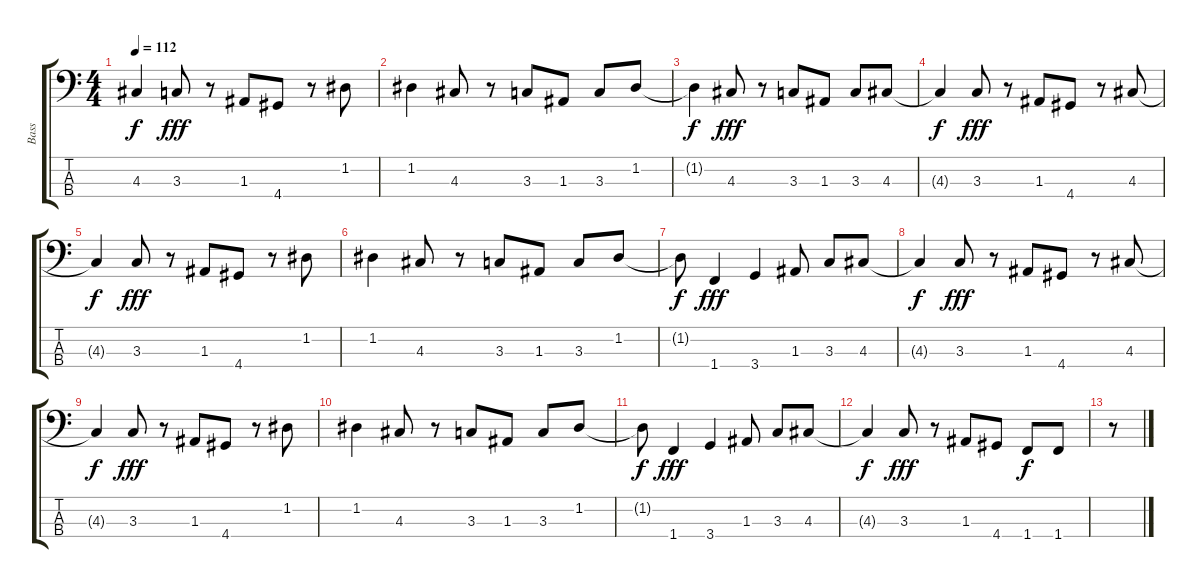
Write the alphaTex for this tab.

\track ("Bass" "Bass") {instrument electricbasspick}
\staff {score tabs}
\tuning (G2 D2 A1 E1) {hide}
\ts (4 4)
\tempo 112
\clef f4
\ks c
4.3{t}.4{dy f} 3.3.8{dy fff} r.8 1.3.8 4.4.8 r.8 1.2.8 |
1.2.4 4.3.8 r.8 3.3.8 1.3.8 3.3.8 1.2.8 |
1.2{t}.4{dy f} 4.3.8{dy fff} r.8 3.3.8 1.3.8 3.3.8 4.3.8 |
4.3{t}.4{dy f} 3.3.8{dy fff} r.8 1.3.8 4.4.8 r.8 4.3.8 |
4.3{t}.4{dy f} 3.3.8{dy fff} r.8 1.3.8 4.4.8 r.8 1.2.8 |
1.2.4 4.3.8 r.8 3.3.8 1.3.8 3.3.8 1.2.8 |
1.2{t}.8{dy f} 1.4.4{dy fff} 3.4.4 1.3.8 3.3.8 4.3.8 |
4.3{t}.4{dy f} 3.3.8{dy fff} r.8 1.3.8 4.4.8 r.8 4.3.8 |
4.3{t}.4{dy f} 3.3.8{dy fff} r.8 1.3.8 4.4.8 r.8 1.2.8 |
1.2.4 4.3.8 r.8 3.3.8 1.3.8 3.3.8 1.2.8 |
1.2{t}.8{dy f} 1.4.4{dy fff} 3.4.4 1.3.8 3.3.8 4.3.8 |
4.3{t}.4{dy f} 3.3.8{dy fff} r.8 1.3.8 4.4.8 1.4.8{dy f} 1.4.8 |
r.8
